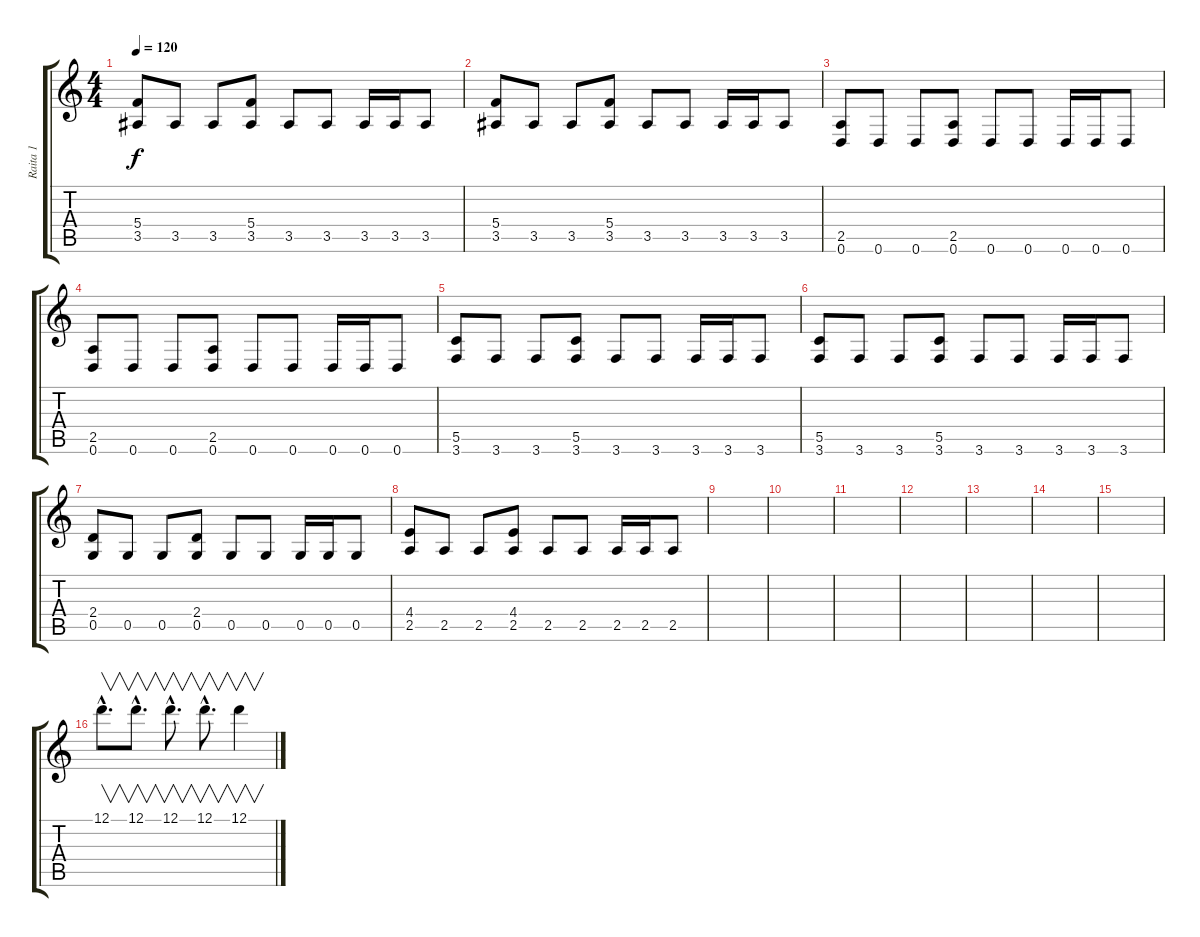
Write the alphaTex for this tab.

\track ("Raita 1" "Raita 1") {instrument distortionguitar}
\staff {score tabs}
\tuning (D4 A3 F3 C3 G2 D2) {hide}
\ts (4 4)
\tempo 120
\clef g2
\ks c
(5.4 3.5).8{dy f volume 13} 3.5.8 3.5.8 (5.4 3.5).8 3.5.8 3.5.8 3.5.16 3.5.16 3.5.8 |
(5.4 3.5).8 3.5.8 3.5.8 (5.4 3.5).8 3.5.8 3.5.8 3.5.16 3.5.16 3.5.8 |
(2.5 0.6).8 0.6.8 0.6.8 (2.5 0.6).8 0.6.8 0.6.8 0.6.16 0.6.16 0.6.8 |
(2.5 0.6).8 0.6.8 0.6.8 (2.5 0.6).8 0.6.8 0.6.8 0.6.16 0.6.16 0.6.8 |
(5.5 3.6).8 3.6.8 3.6.8 (5.5 3.6).8 3.6.8 3.6.8 3.6.16 3.6.16 3.6.8 |
(5.5 3.6).8 3.6.8 3.6.8 (5.5 3.6).8 3.6.8 3.6.8 3.6.16 3.6.16 3.6.8 |
(2.4 0.5).8 0.5.8 0.5.8 (2.4 0.5).8 0.5.8 0.5.8 0.5.16 0.5.16 0.5.8 |
(4.4 2.5).8 2.5.8 2.5.8 (4.4 2.5).8 2.5.8 2.5.8 2.5.16 2.5.16 2.5.8 |
|
|
|
|
|
|
|
12.1{hac}.8{v d} 12.1{hac}.8{v d} 12.1{hac}.8{v d} 12.1{hac}.8{v d} 12.1.4{v}
